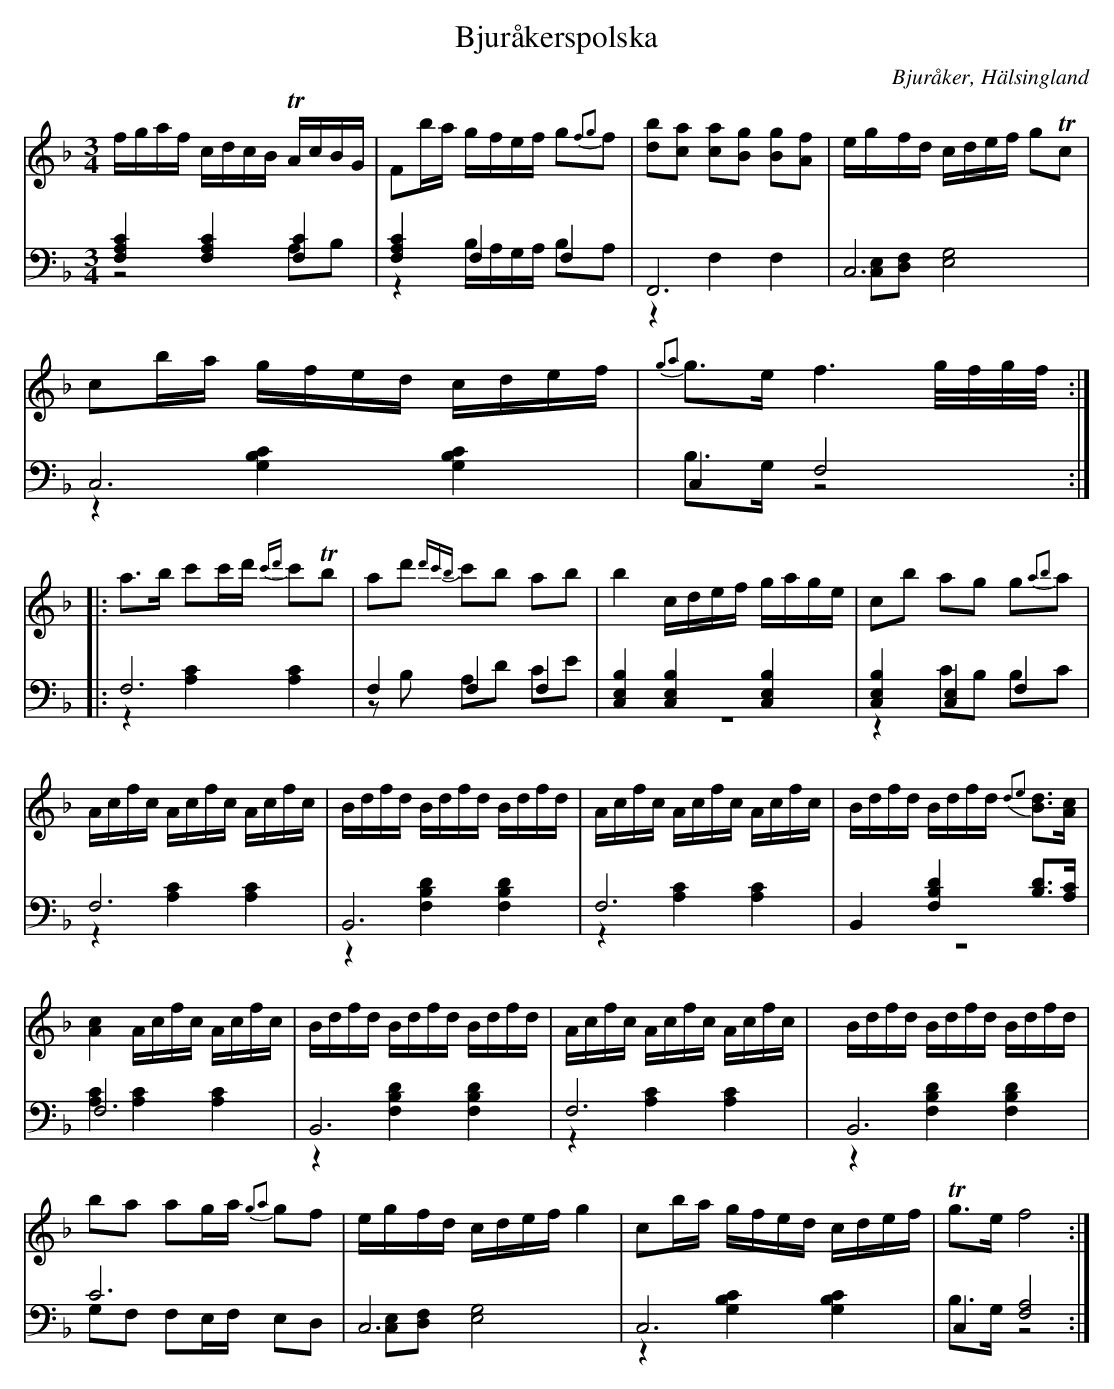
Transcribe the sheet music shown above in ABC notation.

X:1
T: Bjuråkerspolska
O: Bjuråker, Hälsingland
M: 3/4
L: 1/16
K: F
V:1
V:2
V:3 merge
V:1
fgaf cdcB TAcBG|F2ba gfef g2{f2g2}f2|[d2b2][c2a2] [c2a2][B2g2] [B2g2][A2f2] |egfd cdef g2Tc2|
c2ba gfed cdef|{g2a2}g2>e2 f6g/f/g/f/:|
|:a2>b2 c'2c'd' {c'd'}c'2Tb2|a2d'2 {d'4/3c'4/3b4/3}c'2b2 a2b2|b4 cdef gage|c2b2 a2g2 g2{a2b2}a2|
Acfc Acfc Acfc|Bdfd Bdfd Bdfd|Acfc Acfc Acfc|Bdfd Bdfd {d2e2}[B2d2]>[A2c2]|
[A4c4] Acfc Acfc|Bdfd Bdfd Bdfd|Acfc Acfc Acfc|Bdfd Bdfd Bdfd|
b2a2 a2ga {g2a2}g2f2|egfd cdef g4|c2ba gfed cdef|Tg2>e2 f8:|
V:2 clef=bass
[F,4A,4C4] [F,4A,4C4] [F,4C4]|[F,4A,4C4] F,4 F,4|F,,12|C,12|
C,12|C,4 F,8:|
|:F,12|F,4 F,4 F,4|[C,4E,4B,4] [C,4E,4B,4] [C,4E,4B,4]|[C,4E,4B,4] [C,4E,4] F,4|
F,12|B,,12|F,12|B,,4 [F,4B,4D4] [B,2D2]>[A,2C2]|
F,12|B,,12|F,12|B,,12|
C12|C,12|C,12|C,4 [F,8A,8]:|
V:3 clef=bass
z8 A,2B,2|z4 B,A,G,A, B,2A,2|z4 F,4 F,4|[C,2E,2][D,2F,2] [E,8G,8]|
z4 [G,4B,4C4] [G,4B,4C4]|B,2>G,2 z8:|
|:z4 [A,4C4] [A,4C4]|z2B,2 A,2D2 C2E2|z12|z4 C2B,2 B,2C2|
z4 [A,4C4] [A,4C4]|z4 [F,4B,4D4] [F,4B,4D4]|z4 [A,4C4] [A,4C4]|z12|
[A,4C4] [A,4C4] [A,4C4]|z4 [F,4B,4D4] [F,4B,4D4]|z4 [A,4C4] [A,4C4]|
|z4 [F,4B,4D4] [F,4B,4D4]|G,2F,2 F,2E,F, E,2D,2|[C,2E,2][D,2F,2] [E,8G,8]|z4 [G,4B,4C4] [G,4B,4C4]|B,2>G,2 z8:|
